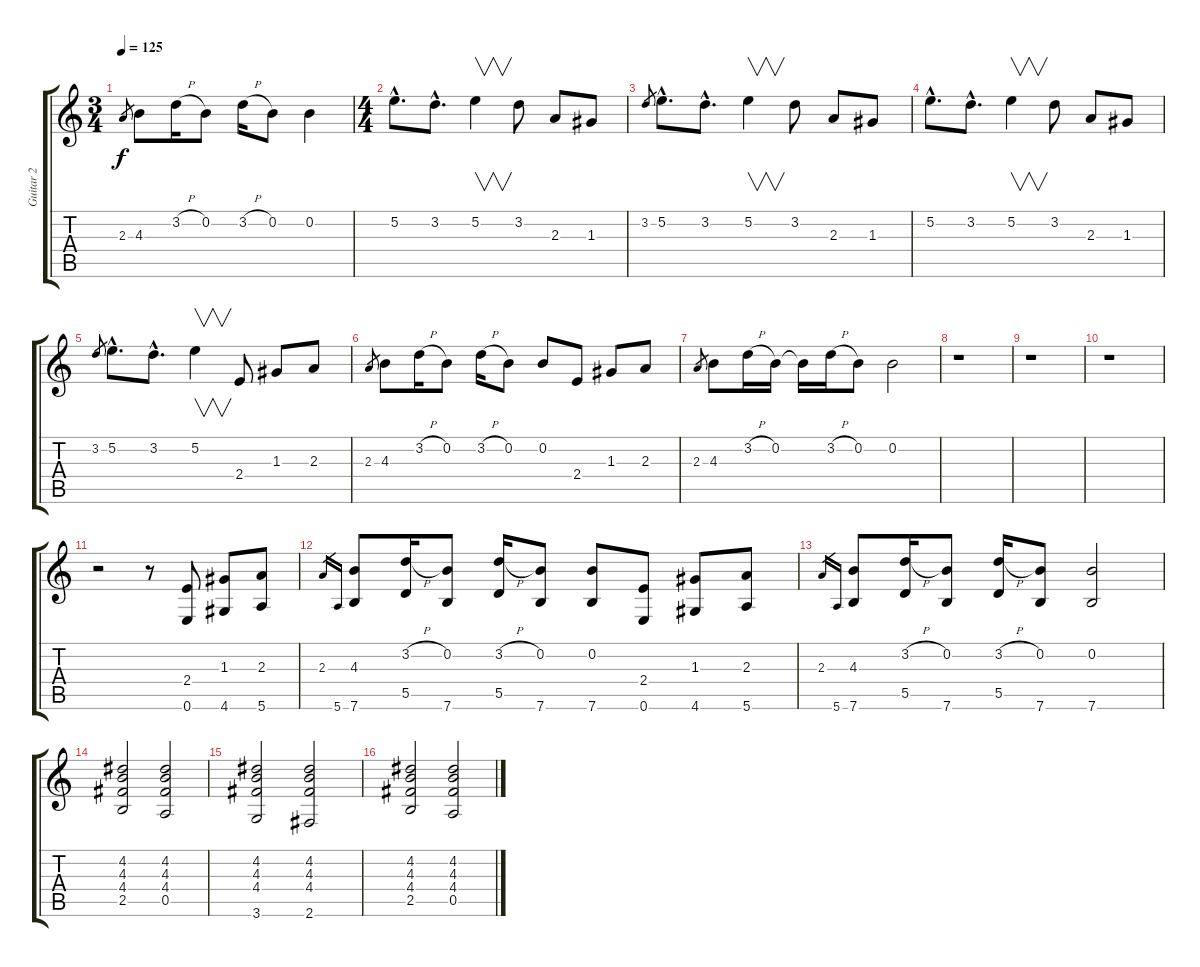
\track ("Guitar 2" "Guitar 2") {instrument acousticguitarsteel}
\staff {score tabs}
\tuning (E4 B3 G3 D3 A2 E2) {hide}
\ts (3 4)
\tempo 125
\clef g2
\ks c
2.3.8{gr dy f} 4.3.8 3.2{h}.16 0.2.8 3.2{h}.16 0.2.8 0.2.4 |
\ts (4 4)
5.2{hac}.8{d} 3.2{hac}.8{d} 5.2.4{v} 3.2.8 2.3.8 1.3.8 |
3.2.8{gr} 5.2{hac}.8{d} 3.2{hac}.8{d} 5.2.4{v} 3.2.8 2.3.8 1.3.8 |
5.2{hac}.8{d} 3.2{hac}.8{d} 5.2.4{v} 3.2.8 2.3.8 1.3.8 |
3.2.8{gr} 5.2{hac}.8{d} 3.2{hac}.8{d} 5.2.4{v} 2.4.8 1.3.8 2.3.8 |
2.3.8{gr} 4.3.8 3.2{h}.16 0.2.8 3.2{h}.16 0.2.8 0.2.8 2.4.8 1.3.8 2.3.8 |
2.3.8{gr} 4.3.8 3.2{h}.16 0.2.16 0.2{t}.16 3.2{h}.16 0.2.8 0.2.2 |
r.1 |
r.1 |
r.1 |
r.2 r.8 (2.4 0.6).8 (1.3 4.6).8 (2.3 5.6).8 |
2.3.16{gr} 5.6.16{gr} (4.3 7.6).8 (3.2{h} 5.5).16 (0.2 7.6).8 (3.2{h} 5.5).16 (0.2 7.6).8 (0.2 7.6).8 (2.4 0.6).8 (1.3 4.6).8 (2.3 5.6).8 |
2.3.16{gr} 5.6.16{gr} (4.3 7.6).8 (3.2{h} 5.5).16 (0.2 7.6).8 (3.2{h} 5.5).16 (0.2 7.6).8 (0.2 7.6).2 |
(4.2 4.3 4.4 2.5).2 (4.2 4.3 4.4 0.5).2 |
(4.2 4.3 4.4 3.6).2 (4.2 4.3 4.4 2.6).2 |
(4.2 4.3 4.4 2.5).2 (4.2 4.3 4.4 0.5).2
